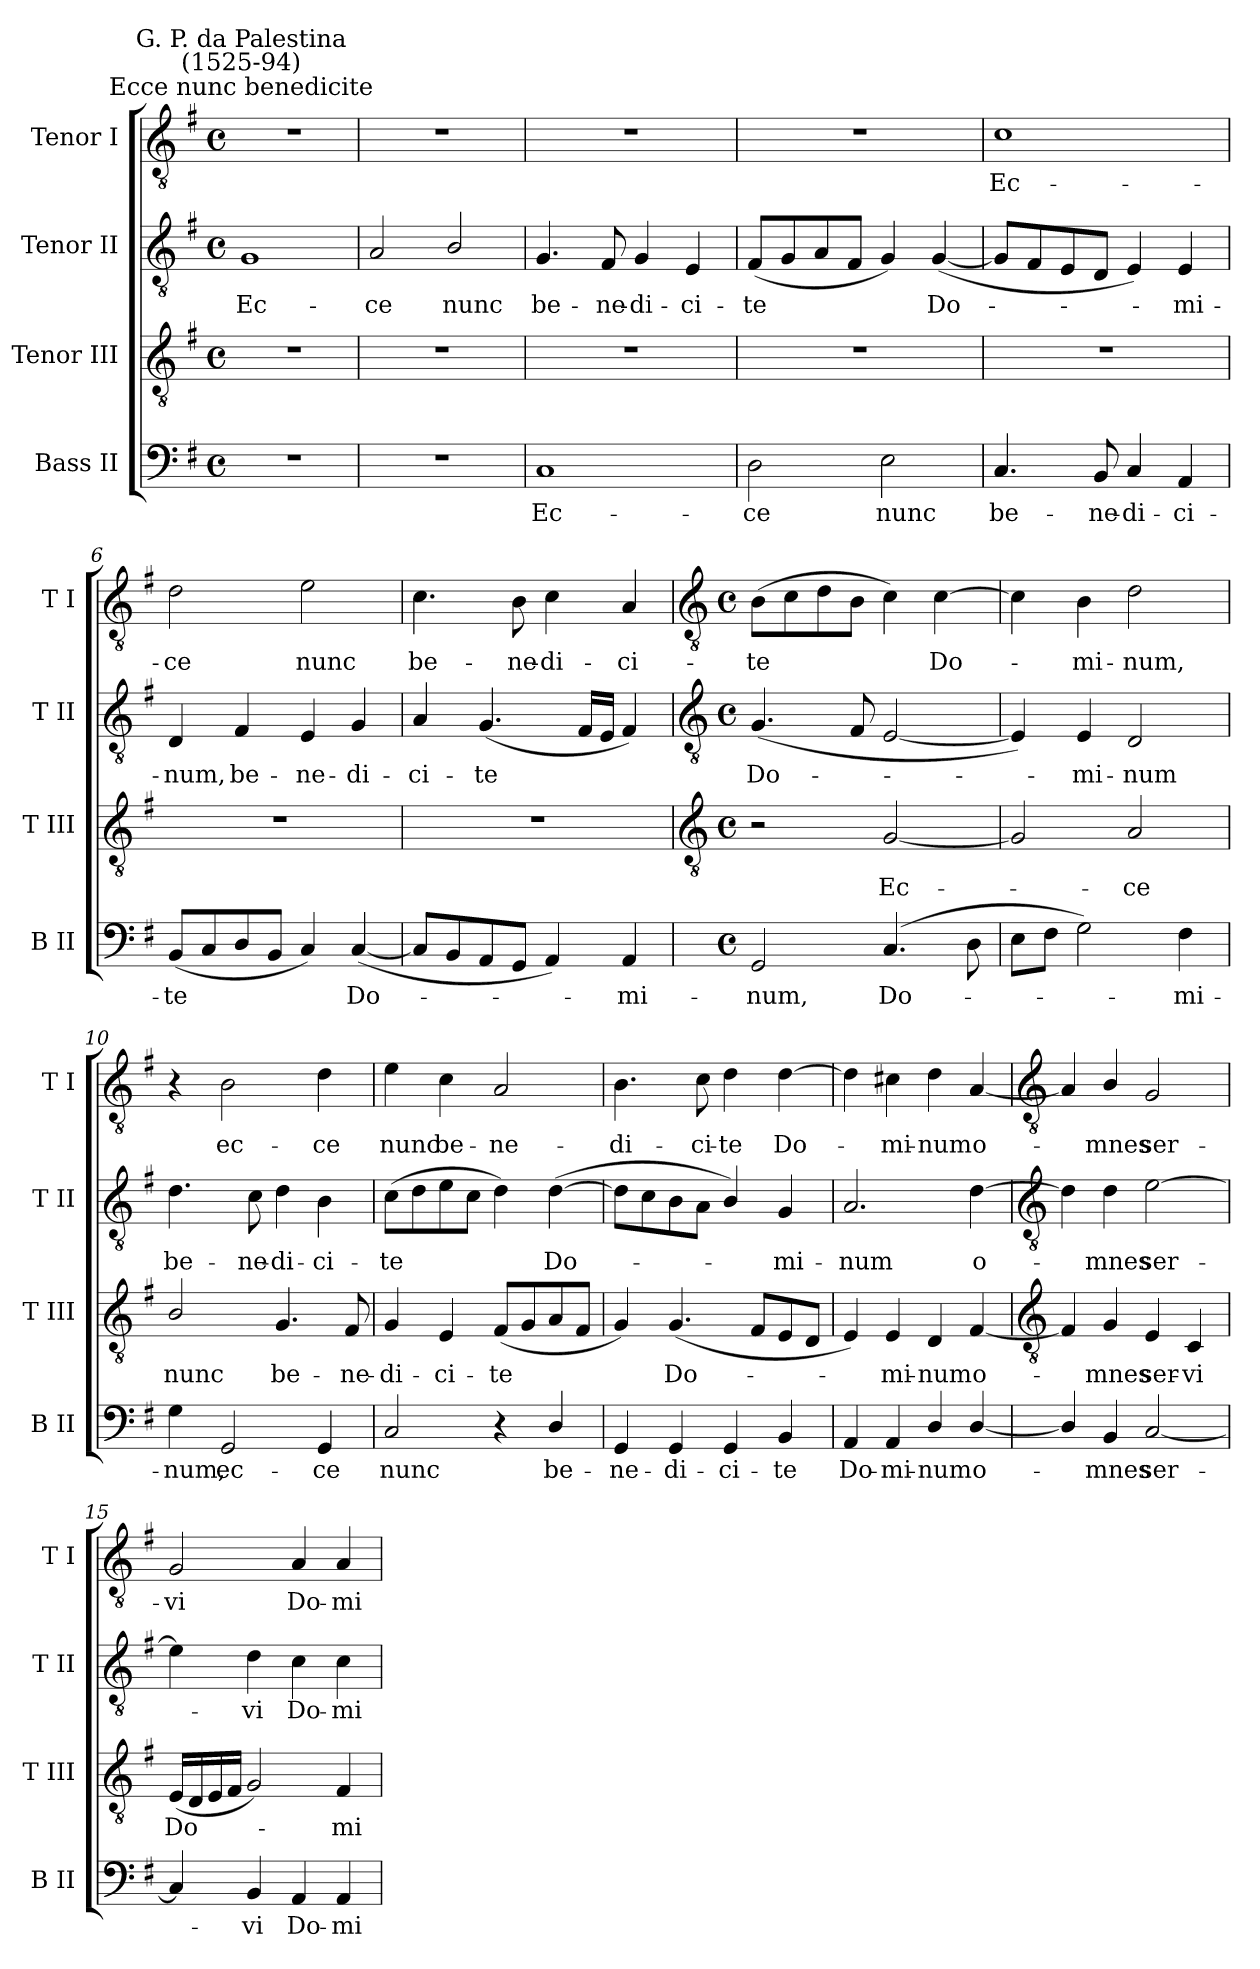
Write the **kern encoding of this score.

**kern	**text	**kern	**text	**kern	**text	**kern	**text
*part4	*part4	*part3	*part3	*part2	*part2	*part1	*part1
*staff4	*staff4	*staff3	*staff3	*staff2	*staff2	*staff1	*staff1
*I"Bass II	*	*I"Tenor III	*	*I"Tenor II	*	*I"Tenor I	*
*I'B II	*	*I'T III	*	*I'T II	*	*I'T I	*
*clefF4	*	*clefGv2	*	*clefGv2	*	*clefGv2	*
*k[f#]	*	*k[f#]	*	*k[f#]	*	*k[f#]	*
*G:	*	*G:	*	*G:	*	*G:	*
*M4/4	*	*M4/4	*	*M4/4	*	*M4/4	*
*met(c)	*	*met(c)	*	*met(c)	*	*met(c)	*
=1	=1	=1	=1	=1	=1	=1	=1
!	!	!	!	!	!	!LO:TX:a:cj:t=Ecce nunc benedicite	!
!	!	!	!	!	!	!LO:TX:a:cj:t=G. P. da Palestina\n(1525-94)	!
!	!	!	!	!	!LO:LY:b	!	!
1r	.	1r	.	1G	Ec-	1r	.
=2	=2	=2	=2	=2	=2	=2	=2
!	!	!	!	!	!LO:LY:b	!	!
1r	.	1r	.	2A	-ce	1r	.
!	!	!	!	!	!LO:LY:b	!	!
.	.	.	.	2B/	nunc	.	.
=3	=3	=3	=3	=3	=3	=3	=3
!	!LO:LY:b	!	!	!	!LO:LY:b	!	!
1C	Ec-	1r	.	4.G	be-	1r	.
!	!	!	!	!	!LO:LY:b	!	!
.	.	.	.	8F#	-ne-	.	.
!	!	!	!	!	!LO:LY:b	!	!
.	.	.	.	4G	-di-	.	.
!	!	!	!	!	!LO:LY:b	!	!
.	.	.	.	4E	-ci-	.	.
=4	=4	=4	=4	=4	=4	=4	=4
!	!LO:LY:b	!	!	!	!LO:LY:b	!	!
2D	-ce	1r	.	(<8F#L	-te	1r	.
.	.	.	.	8G	.	.	.
.	.	.	.	8A	.	.	.
.	.	.	.	8F#J	.	.	.
!	!LO:LY:b	!	!	!	!	!	!
2E	nunc	.	.	4G)	.	.	.
!	!	!	!	!	!LO:LY:b	!	!
.	.	.	.	(<[4G	Do-	.	.
=5	=5	=5	=5	=5	=5	=5	=5
!	!LO:LY:b	!	!	!	!	!	!LO:LY:b
4.C	be-	1r	.	8GL]	.	1c	Ec-
.	.	.	.	8F#	.	.	.
.	.	.	.	8E	.	.	.
!	!LO:LY:b	!	!	!	!	!	!
8BB	-ne-	.	.	8DJ	.	.	.
!	!LO:LY:b	!	!	!	!	!	!
4C	-di-	.	.	4E)	.	.	.
!	!LO:LY:b	!	!	!	!LO:LY:b	!	!
4AA	-ci-	.	.	4E	mi-	.	.
=6	=6	=6	=6	=6	=6	=6	=6
!	!LO:LY:b	!	!	!	!LO:LY:b	!	!LO:LY:b
(<8BBL	-te	1r	.	4D	-num,	2d	-ce
8C	.	.	.	.	.	.	.
!	!	!	!	!	!LO:LY:b	!	!
8D	.	.	.	4F#	be-	.	.
8BBJ	.	.	.	.	.	.	.
!	!	!	!	!	!LO:LY:b	!	!LO:LY:b
4C)	.	.	.	4E	-ne-	2e	nunc
!	!LO:LY:b	!	!	!	!LO:LY:b	!	!
(<[4C	Do-	.	.	4G	-di-	.	.
=7	=7	=7	=7	=7	=7	=7	=7
!	!	!	!	!	!LO:LY:b	!	!LO:LY:b
8CL]	.	1r	.	4A	-ci-	4.c	be-
8BB	.	.	.	.	.	.	.
!	!	!	!	!	!LO:LY:b	!	!
8AA	.	.	.	(<4.G	-te	.	.
!	!	!	!	!	!	!	!LO:LY:b
8GGJ	.	.	.	.	.	8B	-ne-
!	!	!	!	!	!	!	!LO:LY:b
4AA)	.	.	.	.	.	4c	-di-
.	.	.	.	16F#LL	.	.	.
.	.	.	.	16EJJ	.	.	.
!	!LO:LY:b	!	!	!	!	!	!LO:LY:b
4AA	mi-	.	.	4F#)	.	4A	-ci-
!!LO:LB:g=z
=8	=8	=8	=8	=8	=8	=8	=8
*	*	*clefGv2	*	*clefGv2	*	*clefGv2	*
*M4/4	*	*M4/4	*	*M4/4	*	*M4/4	*
*met(c)	*	*met(c)	*	*met(c)	*	*met(c)	*
!	!LO:LY:b	!	!	!	!LO:LY:b	!	!LO:LY:b
2GG	-num,	2r	.	(<4.G	Do-	(>8BL	-te
.	.	.	.	.	.	8c	.
.	.	.	.	.	.	8d	.
.	.	.	.	8F#	.	8BJ	.
!	!LO:LY:b	!	!LO:LY:b	!	!	!	!
(>4.C	Do-	[2G	Ec-	[2E	.	4c)	.
!	!	!	!	!	!	!	!LO:LY:b
.	.	.	.	.	.	[4c	Do-
8D	.	.	.	.	.	.	.
=9	=9	=9	=9	=9	=9	=9	=9
8EL	.	2G]	.	4E])	.	4c]	.
8F#J	.	.	.	.	.	.	.
!	!	!	!	!	!LO:LY:b	!	!LO:LY:b
2G)	.	.	.	4E	mi-	4B	mi-
!	!	!	!LO:LY:b	!	!LO:LY:b	!	!LO:LY:b
.	.	2A	ce	2D	-num	2d	-num,
!	!LO:LY:b	!	!	!	!	!	!
4F#	mi-	.	.	.	.	.	.
=10	=10	=10	=10	=10	=10	=10	=10
!	!LO:LY:b	!	!LO:LY:b	!	!LO:LY:b	!	!
4G	-num,	2B/	nunc	4.d	be-	4r	.
!	!LO:LY:b	!	!	!	!	!	!LO:LY:b
2GG	ec-	.	.	.	.	2B	ec-
!	!	!	!	!	!LO:LY:b	!	!
.	.	.	.	8c	-ne-	.	.
!	!	!	!LO:LY:b	!	!LO:LY:b	!	!
.	.	4.G	be-	4d	-di-	.	.
!	!LO:LY:b	!	!	!	!LO:LY:b	!	!LO:LY:b
4GG	-ce	.	.	4B	-ci-	4d	-ce
!	!	!	!LO:LY:b	!	!	!	!
.	.	8F#	-ne-	.	.	.	.
=11	=11	=11	=11	=11	=11	=11	=11
!	!LO:LY:b	!	!LO:LY:b	!	!LO:LY:b	!	!LO:LY:b
2C	nunc	4G	-di-	(>8cL	-te	4e	nunc
.	.	.	.	8d	.	.	.
!	!	!	!LO:LY:b	!	!	!	!LO:LY:b
.	.	4E	-ci-	8e	.	4c	be-
.	.	.	.	8cJ	.	.	.
!	!	!	!LO:LY:b	!	!	!	!LO:LY:b
4r	.	(<8F#L	-te	4d)	.	2A	-ne-
.	.	8G	.	.	.	.	.
!	!LO:LY:b	!	!	!	!LO:LY:b	!	!
4D/	be-	8A	.	(>[4d	Do-	.	.
.	.	8F#J	.	.	.	.	.
=12	=12	=12	=12	=12	=12	=12	=12
!	!LO:LY:b	!	!	!	!	!	!LO:LY:b
4GG	-ne-	4G)	.	8dL]	.	4.B	-di-
.	.	.	.	8c	.	.	.
!	!LO:LY:b	!	!LO:LY:b	!	!	!	!
4GG	-di-	(<4.G	Do-	8B	.	.	.
!	!	!	!	!	!	!	!LO:LY:b
.	.	.	.	8AJ	.	8c	-ci-
!	!LO:LY:b	!	!	!	!	!	!LO:LY:b
4GG	-ci-	.	.	4B/)	.	4d	-te
.	.	8F#L	.	.	.	.	.
!	!LO:LY:b	!	!	!	!LO:LY:b	!	!LO:LY:b
4BB	-te	8E	.	4G	mi-	[4d	Do-
.	.	8DJ	.	.	.	.	.
=13	=13	=13	=13	=13	=13	=13	=13
!	!LO:LY:b	!	!	!	!LO:LY:b	!	!
4AA	Do-	4E)	.	2.A	-num	4d]	.
!	!LO:LY:b	!	!LO:LY:b	!	!	!	!LO:LY:b
4AA	-mi-	4E	mi-	.	.	4c#X	mi-
!	!LO:LY:b	!	!LO:LY:b	!	!	!	!LO:LY:b
4D/	-num	4D	-num	.	.	4d	-num
!	!LO:LY:b	!	!LO:LY:b	!	!LO:LY:b	!	!LO:LY:b
[4D/	o-	[4F#	o-	[4d	o-	[4A	o-
!!LO:LB:g=z
=14	=14	=14	=14	=14	=14	=14	=14
*	*	*clefGv2	*	*clefGv2	*	*clefGv2	*
4D/]	.	4F#]	.	4d]	.	4A]	.
!	!LO:LY:b	!	!LO:LY:b	!	!LO:LY:b	!	!LO:LY:b
4BB	mnes	4G	mnes	4d	mnes	4B/	mnes
!	!LO:LY:b	!	!LO:LY:b	!	!LO:LY:b	!	!LO:LY:b
[2C	ser-	4E	ser-	[2e	ser-	2G	ser-
!	!	!	!LO:LY:b	!	!	!	!
.	.	4C	-vi	.	.	.	.
=15	=15	=15	=15	=15	=15	=15	=15
!	!	!	!LO:LY:b	!	!	!	!LO:LY:b
4C]	.	(<16ELL	Do-	4e]	.	2G	-vi
.	.	16D	.	.	.	.	.
.	.	16E	.	.	.	.	.
.	.	16F#JJ	.	.	.	.	.
!	!LO:LY:b	!	!	!	!LO:LY:b	!	!
4BB	vi	2G)	.	4d	vi	.	.
!	!LO:LY:b	!	!	!	!LO:LY:b	!	!LO:LY:b
4AA	Do-	.	.	4c	Do-	4A	Do-
!	!LO:LY:b	!	!LO:LY:b	!	!LO:LY:b	!	!LO:LY:b
4AA	-mi-	4F#	mi-	4c	-mi-	4A	-mi-
=	=	=	=	=	=	=	=
*-	*-	*-	*-	*-	*-	*-	*-
